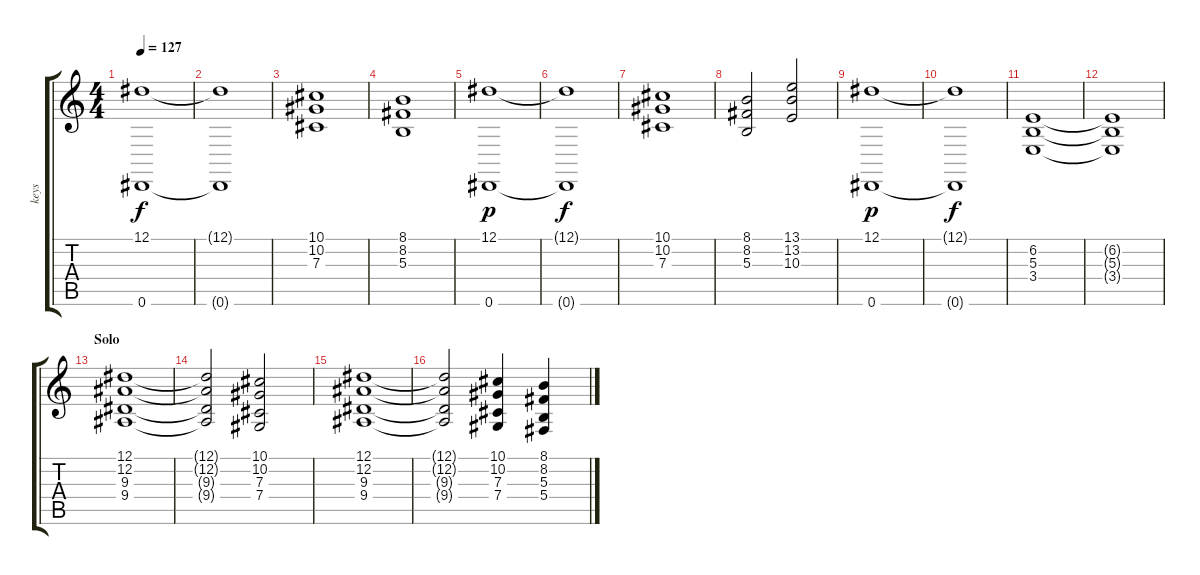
\track ("keys" "keys") {instrument stringensemble1}
\staff {score tabs}
\tuning (Eb4 Bb3 Gb3 Db3 Ab2 Eb2) {hide}
\ts (4 4)
\tempo 127
\clef g2
\ks c
(12.1{t} 0.6{t}).1{dy f} |
(12.1{t} 0.6{t}).1 |
(10.1 10.2 7.3).1{volume 9} |
(8.1 8.2 5.3).1 |
(12.1 0.6).1{dy p volume 12} |
(12.1{t} 0.6{t}).1{dy f} |
(10.1 10.2 7.3).1{volume 9} |
(8.1 8.2 5.3).2 (13.1 13.2 10.3).2 |
(12.1 0.6).1{dy p volume 12} |
(12.1{t} 0.6{t}).1{dy f} |
(6.2 5.3 3.4).1 |
(6.2{t} 5.3{t} 3.4{t}).1 |
\section ("" "Solo")
(12.1 12.2 9.3 9.4).1{volume 7} |
(12.1{t} 12.2{t} 9.3{t} 9.4{t}).2 (10.1 10.2 7.3 7.4).2 |
(12.1 12.2 9.3 9.4).1 |
(12.1{t} 12.2{t} 9.3{t} 9.4{t}).2 (10.1 10.2 7.3 7.4).4 (8.1 8.2 5.3 5.4).4
